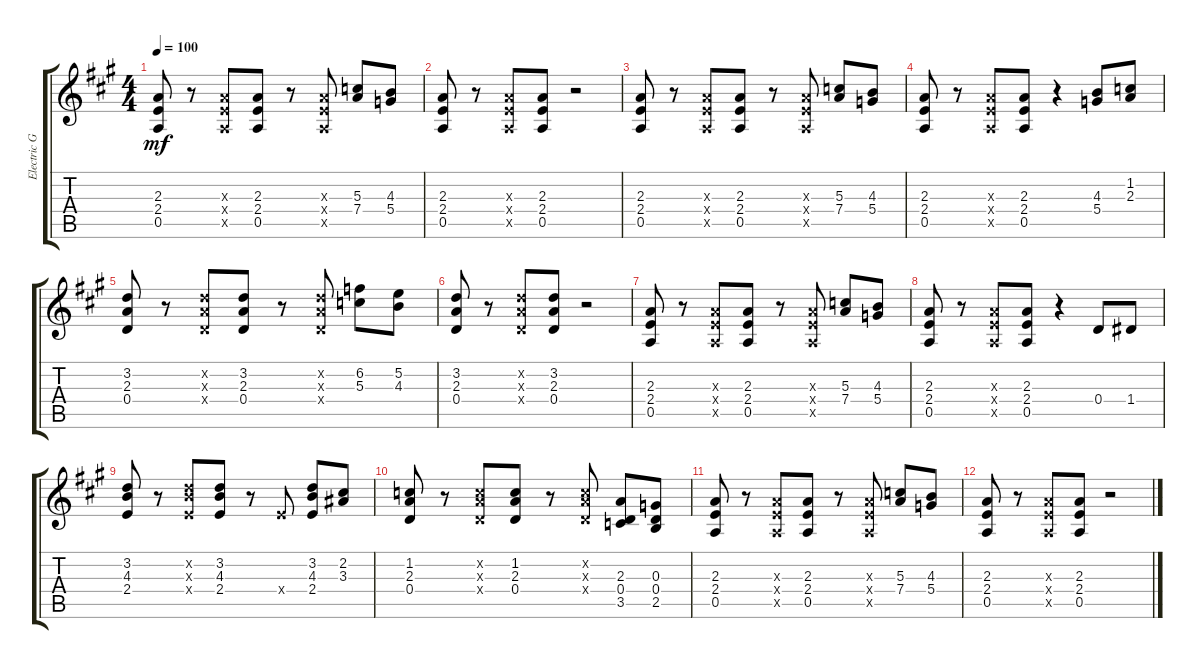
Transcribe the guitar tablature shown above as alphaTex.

\track ("Electric Guitar" "Electric G") {instrument electricguitarclean}
\staff {score tabs}
\tuning (E4 B3 G3 D3 A2 E2) {hide}
\ts (4 4)
\tempo 100
\clef g2
\ks a
(2.3 2.4 0.5).8{dy mf instrument electricguitarclean} r.8 (2.3{x} 2.4{x} 0.5{x}).8 (2.3 2.4 0.5).8 r.8 (2.3{x} 2.4{x} 0.5{x}).8 (5.3 7.4).8 (4.3 5.4).8 |
(2.3 2.4 0.5).8 r.8 (2.3{x} 2.4{x} 0.5{x}).8 (2.3 2.4 0.5).8 r.2 |
(2.3 2.4 0.5).8 r.8 (2.3{x} 2.4{x} 0.5{x}).8 (2.3 2.4 0.5).8 r.8 (2.3{x} 2.4{x} 0.5{x}).8 (5.3 7.4).8 (4.3 5.4).8 |
(2.3 2.4 0.5).8 r.8 (2.3{x} 2.4{x} 0.5{x}).8 (2.3 2.4 0.5).8 r.4 (4.3 5.4).8 (1.2 2.3).8 |
(3.2 2.3 0.4).8 r.8 (3.2{x} 2.3{x} 0.4{x}).8 (3.2 2.3 0.4).8 r.8 (3.2{x} 2.3{x} 0.4{x}).8 (6.2 5.3).8 (5.2 4.3).8 |
(3.2 2.3 0.4).8 r.8 (3.2{x} 2.3{x} 0.4{x}).8 (3.2 2.3 0.4).8 r.2 |
(2.3 2.4 0.5).8 r.8 (2.3{x} 2.4{x} 0.5{x}).8 (2.3 2.4 0.5).8 r.8 (2.3{x} 2.4{x} 0.5{x}).8 (5.3 7.4).8 (4.3 5.4).8 |
(2.3 2.4 0.5).8 r.8 (2.3{x} 2.4{x} 0.5{x}).8 (2.3 2.4 0.5).8 r.4 0.4.8 1.4.8 |
(3.2 4.3 2.4).8 r.8 (3.2{x} 4.3{x} 2.4{x}).8 (3.2 4.3 2.4).8 r.8 2.4{x}.8 (3.2 4.3 2.4).8 (2.2 3.3).8 |
(1.2 2.3 0.4).8 r.8 (1.2{x} 2.3{x} 0.4{x}).8 (1.2 2.3 0.4).8 r.8 (1.2{x} 2.3{x} 0.4{x}).8 (2.3 0.4 3.5).8 (0.3 0.4 2.5).8 |
(2.3 2.4 0.5).8 r.8 (2.3{x} 2.4{x} 0.5{x}).8 (2.3 2.4 0.5).8 r.8 (2.3{x} 2.4{x} 0.5{x}).8 (5.3 7.4).8 (4.3 5.4).8 |
(2.3 2.4 0.5).8 r.8 (2.3{x} 2.4{x} 0.5{x}).8 (2.3 2.4 0.5).8 r.2
